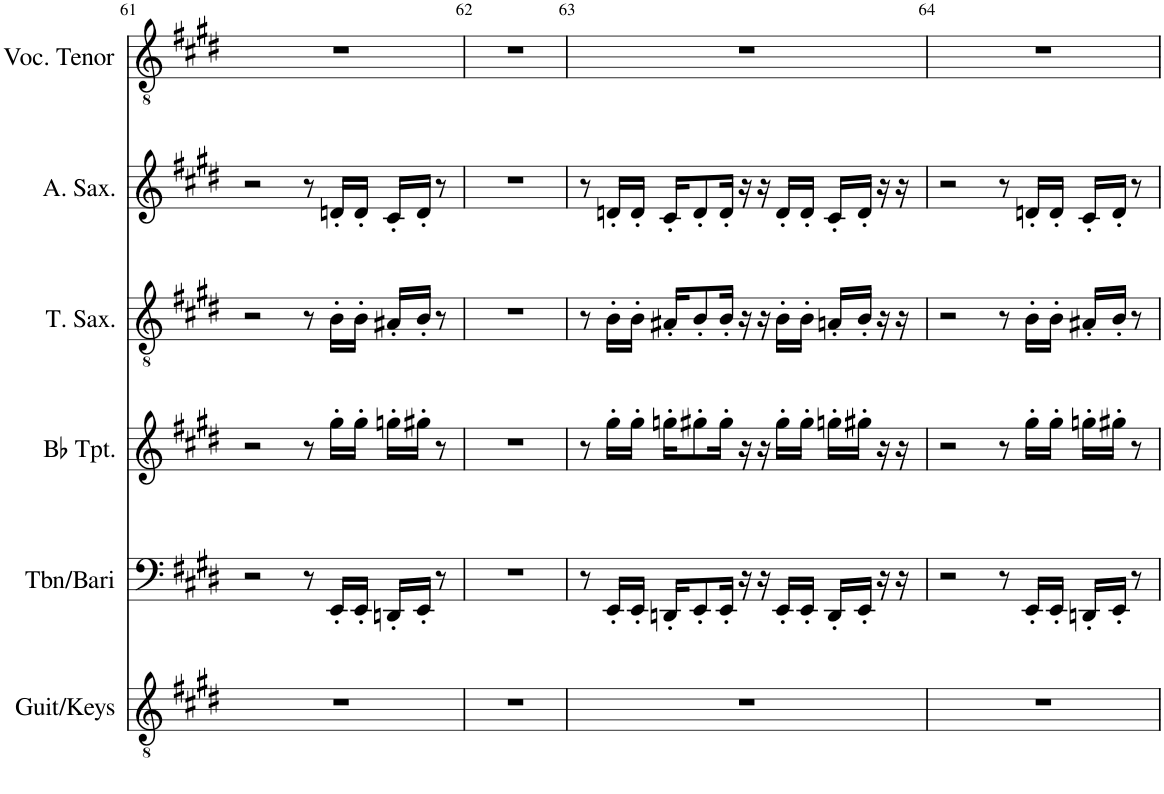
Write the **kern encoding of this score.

**kern	**kern	**kern	**kern	**kern	**kern
*part6	*part5	*part4	*part3	*part2	*part1
*staff6	*staff5	*staff4	*staff3	*staff2	*staff1
*I"Guit/Keys	*I"Tbn/Bari	*I"Bb Trumpet	*I"T. Sax.	*I"Alto Sax	*I"Voc. Tenor
*I'Guit/Keys	*I'Tbn/Bari	*I'Bb Tpt.	*I'T. Sax.	*I'A. Sax.	*I'Voc. Tenor
!!LO:PB:g=z
*clefGv2	*clefF4	*clefG2	*clefGv2	*clefG2	*clefGv2
*	*	*ITrd1c2	*ITrd8c14	*ITrd5c9	*
*k[f#c#g#d#]	*k[f#c#g#d#]	*k[f#c#g#d#]	*k[f#c#g#d#]	*k[f#c#g#d#]	*k[f#c#g#d#]
*M4/4	*M4/4	*M4/4	*M4/4	*M4/4	*M4/4
=61	=61	=61	=61	=61	=61
1r	2r	2r	2r	2r	1r
.	8r	8r	8r	8r	.
.	16EE'/LL	16gg#'\LL	16B'\LL	16dn'/LL	.
.	16EE'/JJ	16gg#'\JJ	16B'\JJ	16d'/JJ	.
.	16DDn'/LL	16ggn'\LL	16A#X'/LL	16c#'/LL	.
.	16EE'/JJ	16gg#X'\JJ	16B'/JJ	16d'/JJ	.
.	8r	8r	8r	8r	.
=62	=62	=62	=62	=62	=62
1r	1r	1r	1r	1r	1r
=63	=63	=63	=63	=63	=63
1r	8r	8r	8r	8r	1r
.	16EE'/LL	16gg#'\LL	16B'\LL	16dn'/LL	.
.	16EE'/JJ	16gg#'\JJ	16B'\JJ	16d'/JJ	.
.	16DDn'/KL	16ggn'\KL	16A#X'/KL	16c#'/KL	.
.	8EE'/	8gg#X'\	8B'/	8d'/	.
.	16EE'/Jk	16gg#'\Jk	16B'/Jk	16d'/Jk	.
.	16r	16r	16r	16r	.
.	16r	16r	16r	16r	.
.	16EE'/LL	16gg#'\LL	16B'\LL	16d'/LL	.
.	16EE'/JJ	16gg#'\JJ	16B'\JJ	16d'/JJ	.
.	16DD'/LL	16ggn'\LL	16An'/LL	16c#'/LL	.
.	16EE'/JJ	16gg#X'\JJ	16B'/JJ	16d'/JJ	.
.	16r	16r	16r	16r	.
.	16r	16r	16r	16r	.
=64	=64	=64	=64	=64	=64
1r	2r	2r	2r	2r	1r
.	8r	8r	8r	8r	.
.	16EE'/LL	16gg#'\LL	16B'\LL	16dn'/LL	.
.	16EE'/JJ	16gg#'\JJ	16B'\JJ	16d'/JJ	.
.	16DDn'/LL	16ggn'\LL	16A#X'/LL	16c#'/LL	.
.	16EE'/JJ	16gg#X'\JJ	16B'/JJ	16d'/JJ	.
.	8r	8r	8r	8r	.
=	=	=	=	=	=
*-	*-	*-	*-	*-	*-
